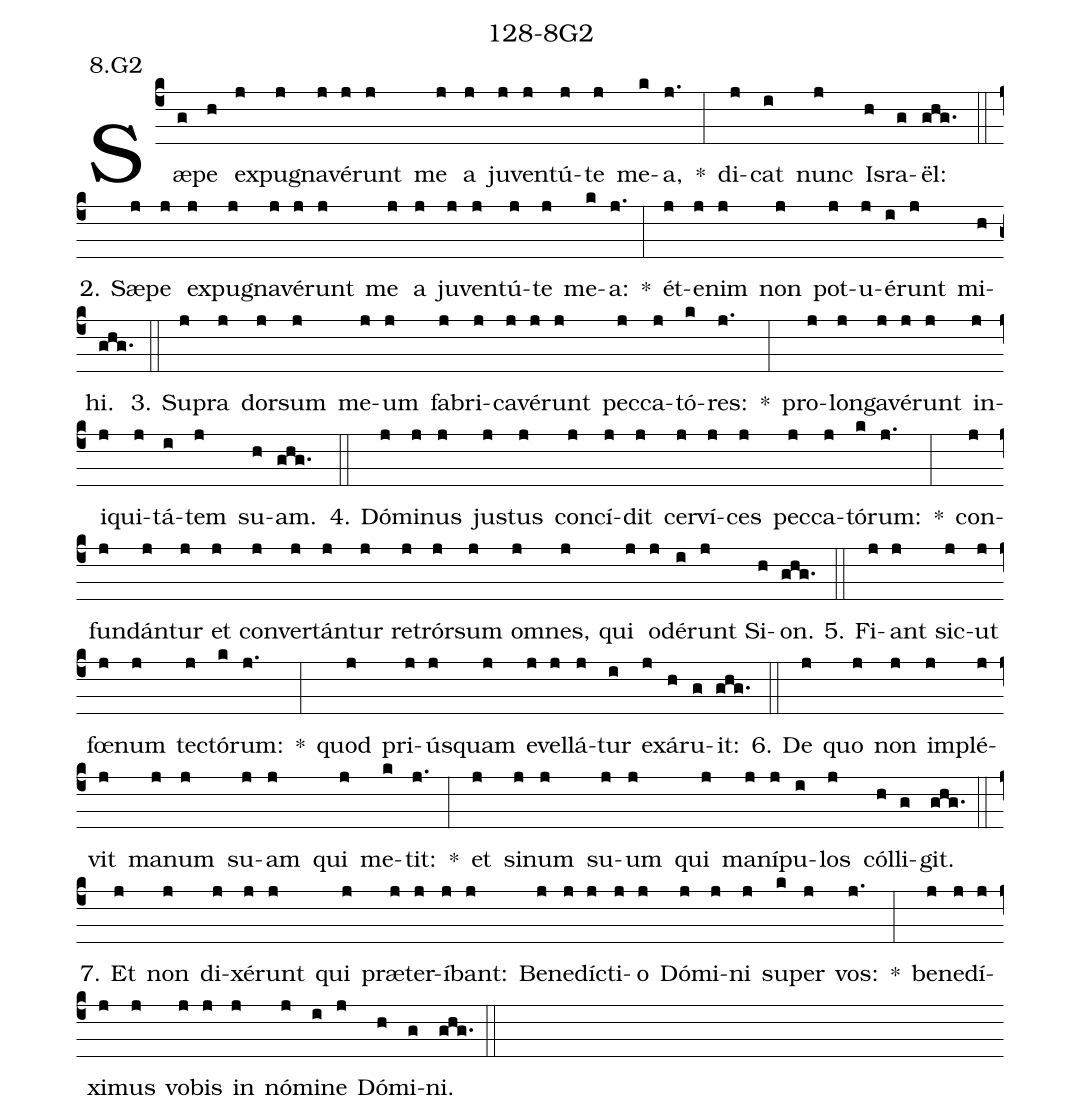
name: 128-8G2;
annotation: 8.G2;
%%
(c4)Sæ(g)pe(h) ex(j)pu(j)gna(j)vé(j)runt(j) me(j) a(j) ju(j)ven(j)tú(j)te(j) me(k)a,(j.) *(:) di(j)cat(i) nunc(j) Is(h)ra(g)ël:(ghg.) (::)
2. Sæ(j)pe(j) ex(j)pu(j)gna(j)vé(j)runt(j) me(j) a(j) ju(j)ven(j)tú(j)te(j) me(k)a:(j.) *(:) ét(j)e(j)nim(j) non(j) pot(j)u(j)é(i)runt(j) mi(h)hi.(ghg.) (::)
3. Su(j)pra(j) dor(j)sum(j) me(j)um(j) fa(j)bri(j)ca(j)vé(j)runt(j) pec(j)ca(j)tó(k)res:(j.) *(:) pro(j)lon(j)ga(j)vé(j)runt(j) in(j)i(j)qui(j)tá(i)tem(j) su(h)am.(ghg.) (::)
4. Dó(j)mi(j)nus(j) jus(j)tus(j) con(j)cí(j)dit(j) cer(j)ví(j)ces(j) pec(j)ca(j)tó(k)rum:(j.) *(:) con(j)fun(j)dán(j)tur(j) et(j) con(j)ver(j)tán(j)tur(j) re(j)trór(j)sum(j) om(j)nes,(j) qui(j) o(j)dé(i)runt(j) Si(h)on.(ghg.) (::)
5. Fi(j)ant(j) sic(j)ut(j) fœ(j)num(j) tec(j)tó(k)rum:(j.) *(:) quod(j) pri(j)ús(j)quam(j) e(j)vel(j)lá(j)tur(i) ex(j)á(h)ru(g)it:(ghg.) (::)
6. De(j) quo(j) non(j) im(j)plé(j)vit(j) ma(j)num(j) su(j)am(j) qui(j) me(k)tit:(j.) *(:) et(j) si(j)num(j) su(j)um(j) qui(j) ma(j)ní(j)pu(i)los(j) cól(h)li(g)git.(ghg.) (::)
7. Et(j) non(j) di(j)xé(j)runt(j) qui(j) præ(j)ter(j)í(j)bant:(j) Be(j)ne(j)díc(j)ti(j)o(j) Dó(j)mi(j)ni(j) su(k)per(j) vos:(j.) *(:) be(j)ne(j)dí(j)xi(j)mus(j) vo(j)bis(j) in(j) nó(j)mi(i)ne(j) Dó(h)mi(g)ni.(ghg.) (::)
